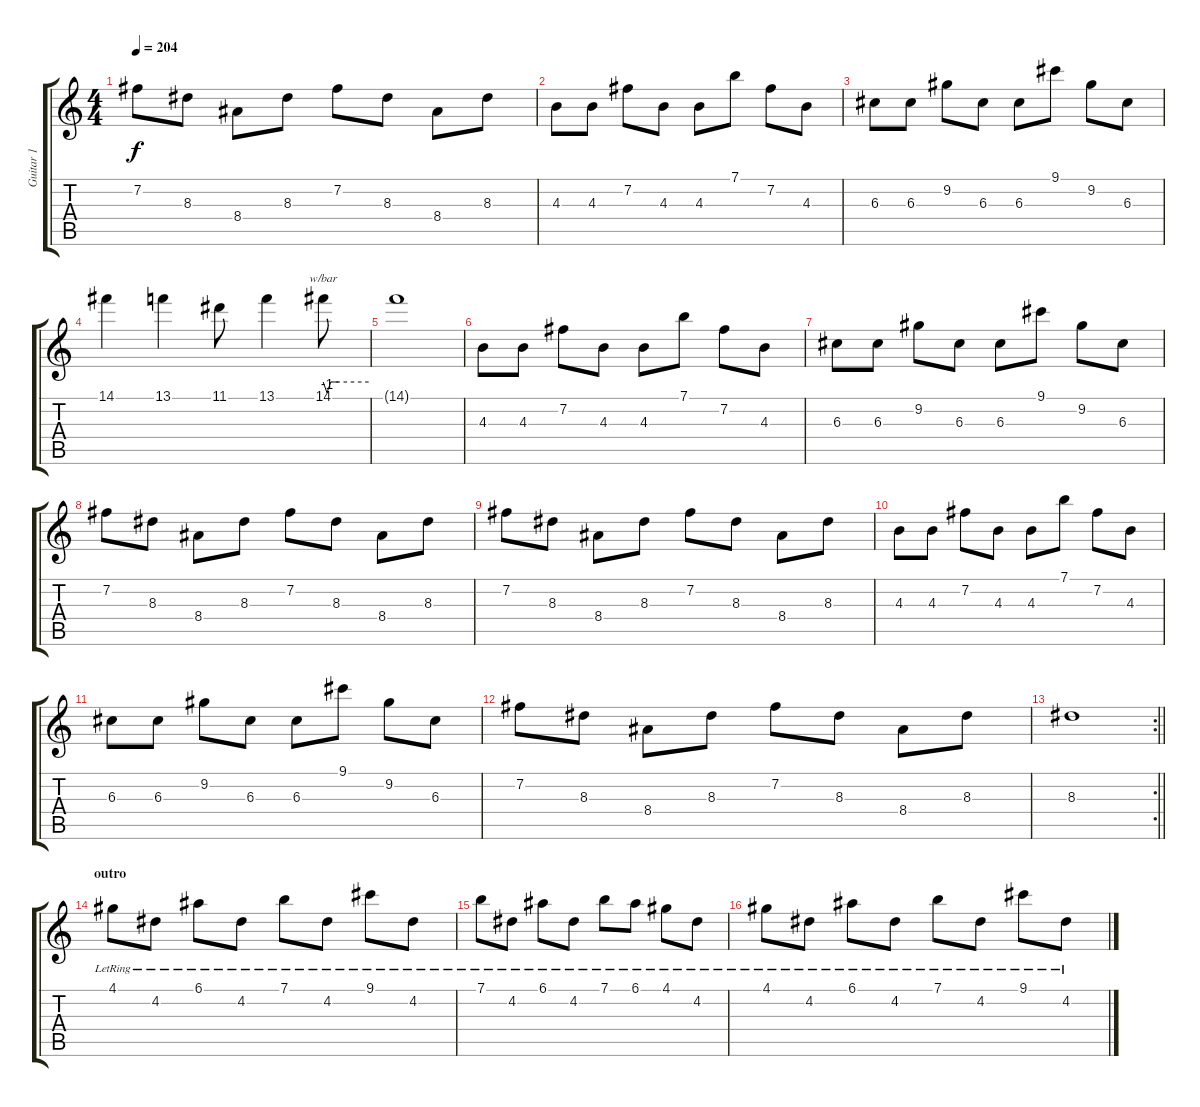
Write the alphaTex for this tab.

\track ("Guitar 1" "Guitar 1") {instrument overdrivenguitar}
\staff {score tabs}
\tuning (E4 B3 G3 D3 A2 E2) {hide}
\ts (4 4)
\tempo 204
\clef g2
\ks c
7.2.8{dy f} 8.3.8 8.4.8 8.3.8 7.2.8 8.3.8 8.4.8 8.3.8 |
4.3.8 4.3.8 7.2.8 4.3.8 4.3.8 7.1.8 7.2.8 4.3.8 |
6.3.8 6.3.8 9.2.8 6.3.8 6.3.8 9.1.8 9.2.8 6.3.8 |
14.1.4 13.1.4 11.1.8 13.1.4 14.1.8{tbe (custom default 0 0 5 -4 10 0 15 0 20 0 60 0)} |
14.1{t}.1 |
4.3.8 4.3.8 7.2.8 4.3.8 4.3.8 7.1.8 7.2.8 4.3.8 |
6.3.8 6.3.8 9.2.8 6.3.8 6.3.8 9.1.8 9.2.8 6.3.8 |
7.2.8 8.3.8 8.4.8 8.3.8 7.2.8 8.3.8 8.4.8 8.3.8 |
7.2.8 8.3.8 8.4.8 8.3.8 7.2.8 8.3.8 8.4.8 8.3.8 |
4.3.8 4.3.8 7.2.8 4.3.8 4.3.8 7.1.8 7.2.8 4.3.8 |
6.3.8 6.3.8 9.2.8 6.3.8 6.3.8 9.1.8 9.2.8 6.3.8 |
7.2.8 8.3.8 8.4.8 8.3.8 7.2.8 8.3.8 8.4.8 8.3.8 |
\rc 2
\barLineRight lightlight
8.3.1 |
\section ("" "outro")
4.1{lr}.8 4.2{lr}.8 6.1{lr}.8 4.2{lr}.8 7.1{lr}.8 4.2{lr}.8 9.1{lr}.8 4.2{lr}.8 |
7.1{lr}.8 4.2{lr}.8 6.1{lr}.8 4.2{lr}.8 7.1{lr}.8 6.1{lr}.8 4.1{lr}.8 4.2{lr}.8 |
4.1{lr}.8 4.2{lr}.8 6.1{lr}.8 4.2{lr}.8 7.1{lr}.8 4.2{lr}.8 9.1{lr}.8 4.2{lr}.8
